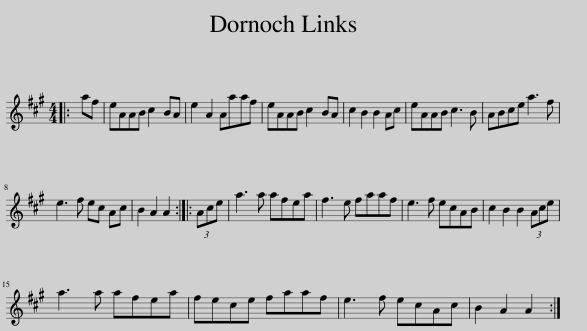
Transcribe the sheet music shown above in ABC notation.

X:1
L:1/8
M:4/4
I:linebreak $
K:A
V:1 treble
V:1
|: af | eAAB c2 BA | e2 A2 Aaaf | eAAB c2 BA | c2 B2 B2 Ac | %5
 eAAB c3 B | ABce a3 f |$ e3 f ec Ac | B2 A2 A2 :: (3Ace | %10
 a3 a afea | f3 e faaf | e3 f ecAB | c2 B2 B2 (3Ace |$ a3 a afea | %15
 fece faaf | e3 f ecAc | B2 A2 A2 :| %18
